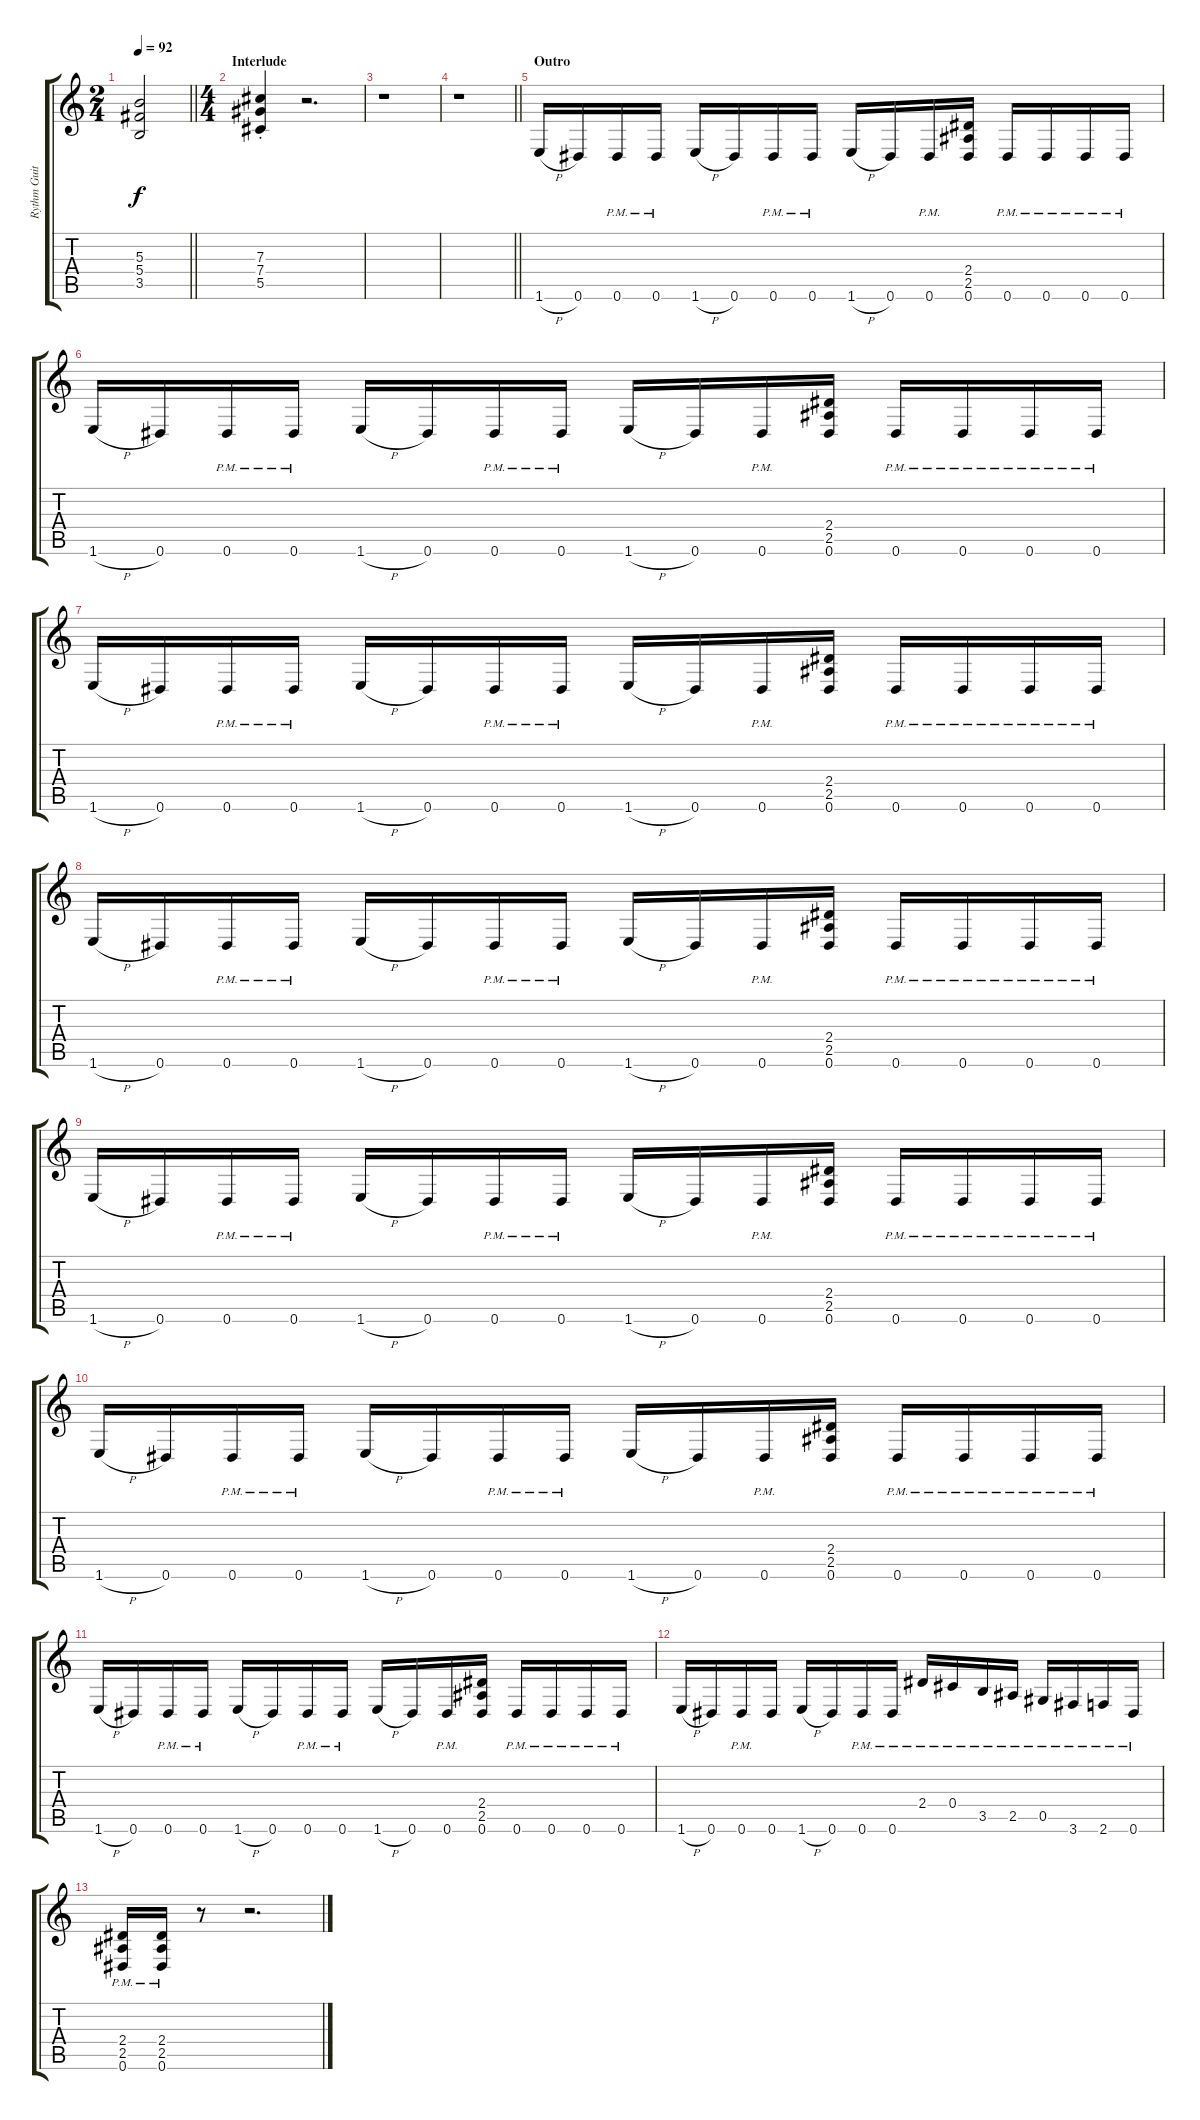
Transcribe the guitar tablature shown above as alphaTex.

\track ("Rythm Guitar II" "Rythm Guit") {instrument overdrivenguitar}
\staff {score tabs}
\tuning (Eb4 Bb3 Gb3 Db3 Ab2 Eb2) {hide}
\ts (2 4)
\tempo 92
\clef g2
\barLineRight lightlight
\ks c
(5.3 5.4 3.5).2{dy f} |
\ts (4 4)
\section ("" "Interlude")
(7.3{st} 7.4{st} 5.5{st}).4 r.2{d} |
r.1 |
\barLineRight lightlight
r.1 |
\section ("" "Outro")
1.6{h}.16{volume 15 balance 14 instrument overdrivenguitar} 0.6.16 0.6{pm}.16 0.6{pm}.16 1.6{h}.16 0.6.16 0.6{pm}.16 0.6{pm}.16 1.6{h}.16 0.6.16 0.6{pm}.16 (2.4 2.5 0.6).16 0.6{pm}.16 0.6{pm}.16 0.6{pm}.16 0.6{pm}.16 |
1.6{h}.16 0.6.16 0.6{pm}.16 0.6{pm}.16 1.6{h}.16 0.6.16 0.6{pm}.16 0.6{pm}.16 1.6{h}.16 0.6.16 0.6{pm}.16 (2.4 2.5 0.6).16 0.6{pm}.16 0.6{pm}.16 0.6{pm}.16 0.6{pm}.16 |
1.6{h}.16 0.6.16 0.6{pm}.16 0.6{pm}.16 1.6{h}.16 0.6.16 0.6{pm}.16 0.6{pm}.16 1.6{h}.16 0.6.16 0.6{pm}.16 (2.4 2.5 0.6).16 0.6{pm}.16 0.6{pm}.16 0.6{pm}.16 0.6{pm}.16 |
1.6{h}.16 0.6.16 0.6{pm}.16 0.6{pm}.16 1.6{h}.16 0.6.16 0.6{pm}.16 0.6{pm}.16 1.6{h}.16 0.6.16 0.6{pm}.16 (2.4 2.5 0.6).16 0.6{pm}.16 0.6{pm}.16 0.6{pm}.16 0.6{pm}.16 |
1.6{h}.16 0.6.16 0.6{pm}.16 0.6{pm}.16 1.6{h}.16 0.6.16 0.6{pm}.16 0.6{pm}.16 1.6{h}.16 0.6.16 0.6{pm}.16 (2.4 2.5 0.6).16 0.6{pm}.16 0.6{pm}.16 0.6{pm}.16 0.6{pm}.16 |
1.6{h}.16 0.6.16 0.6{pm}.16 0.6{pm}.16 1.6{h}.16 0.6.16 0.6{pm}.16 0.6{pm}.16 1.6{h}.16 0.6.16 0.6{pm}.16 (2.4 2.5 0.6).16 0.6{pm}.16 0.6{pm}.16 0.6{pm}.16 0.6{pm}.16 |
1.6{h}.16 0.6.16 0.6{pm}.16 0.6{pm}.16 1.6{h}.16 0.6.16 0.6{pm}.16 0.6{pm}.16 1.6{h}.16 0.6.16 0.6{pm}.16 (2.4 2.5 0.6).16 0.6{pm}.16 0.6{pm}.16 0.6{pm}.16 0.6{pm}.16 |
1.6{h}.16 0.6.16 0.6{pm}.16 0.6.16 1.6{h}.16 0.6.16 0.6{pm}.16 0.6{pm}.16 2.4{pm}.16{volume 16} 0.4{pm}.16 3.5{pm}.16 2.5{pm}.16 0.5{pm}.16 3.6{pm}.16 2.6{pm}.16 0.6{pm}.16 |
(2.4{pm} 2.5{pm} 0.6{pm}).16 (2.4{pm} 2.5{pm} 0.6{pm}).16 r.8 r.2{d}
